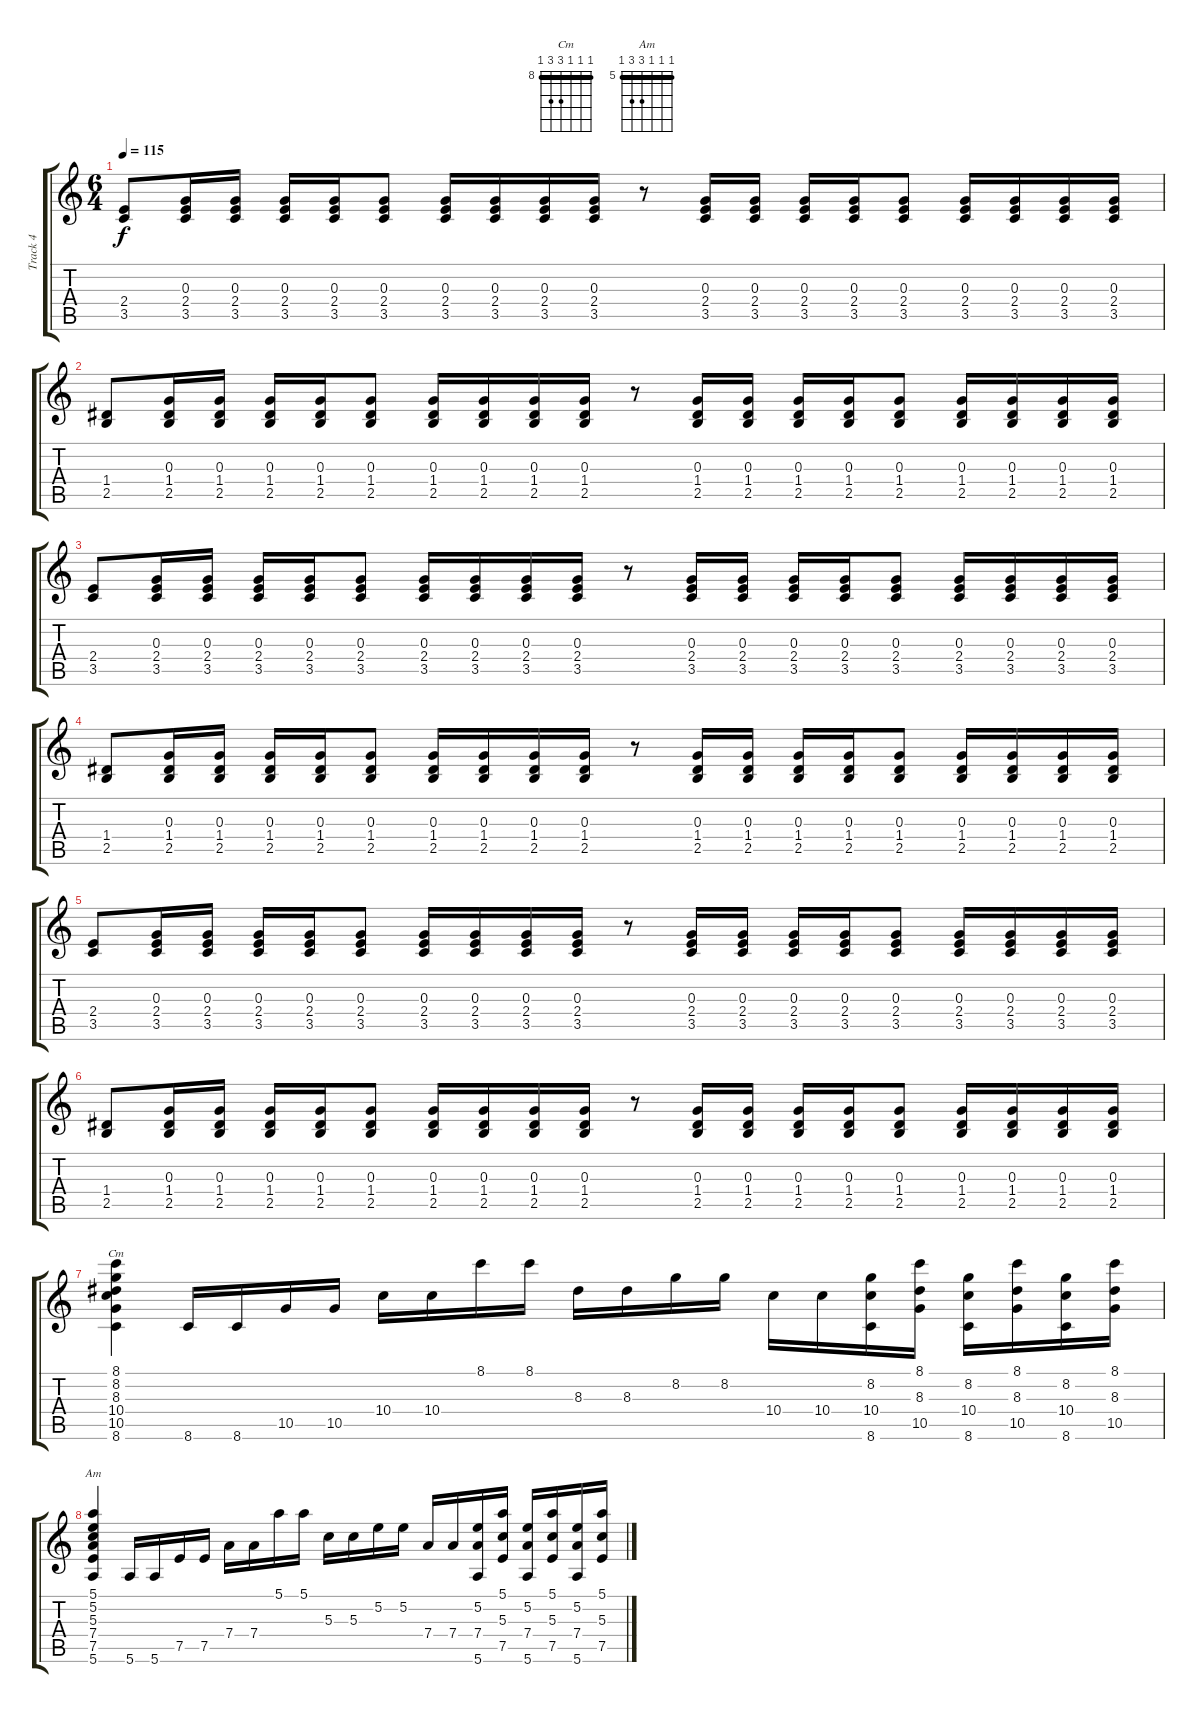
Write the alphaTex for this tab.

\track ("Track 4" "Track 4") {instrument acousticguitarsteel}
\staff {score tabs}
\tuning (E4 B3 G3 D3 A2 E2) {hide}
\chord ("Cm" 8 8 8 10 10 8) {firstfret 8 barre 8}
\chord ("Am" 5 5 5 7 7 5) {firstfret 5 barre 5}
\ts (6 4)
\tempo 115
\clef g2
\ks c
(2.4 3.5).8{dy f} (0.3 2.4 3.5).16 (0.3 2.4 3.5).16 (0.3 2.4 3.5).16 (0.3 2.4 3.5).16 (0.3 2.4 3.5).8 (0.3 2.4 3.5).16 (0.3 2.4 3.5).16 (0.3 2.4 3.5).16 (0.3 2.4 3.5).16 r.8 (0.3 2.4 3.5).16 (0.3 2.4 3.5).16 (0.3 2.4 3.5).16 (0.3 2.4 3.5).16 (0.3 2.4 3.5).8 (0.3 2.4 3.5).16 (0.3 2.4 3.5).16 (0.3 2.4 3.5).16 (0.3 2.4 3.5).16 |
(1.4 2.5).8 (0.3 1.4 2.5).16 (0.3 1.4 2.5).16 (0.3 1.4 2.5).16 (0.3 1.4 2.5).16 (0.3 1.4 2.5).8 (0.3 1.4 2.5).16 (0.3 1.4 2.5).16 (0.3 1.4 2.5).16 (0.3 1.4 2.5).16 r.8 (0.3 1.4 2.5).16 (0.3 1.4 2.5).16 (0.3 1.4 2.5).16 (0.3 1.4 2.5).16 (0.3 1.4 2.5).8 (0.3 1.4 2.5).16 (0.3 1.4 2.5).16 (0.3 1.4 2.5).16 (0.3 1.4 2.5).16 |
(2.4 3.5).8 (0.3 2.4 3.5).16 (0.3 2.4 3.5).16 (0.3 2.4 3.5).16 (0.3 2.4 3.5).16 (0.3 2.4 3.5).8 (0.3 2.4 3.5).16 (0.3 2.4 3.5).16 (0.3 2.4 3.5).16 (0.3 2.4 3.5).16 r.8 (0.3 2.4 3.5).16 (0.3 2.4 3.5).16 (0.3 2.4 3.5).16 (0.3 2.4 3.5).16 (0.3 2.4 3.5).8 (0.3 2.4 3.5).16 (0.3 2.4 3.5).16 (0.3 2.4 3.5).16 (0.3 2.4 3.5).16 |
(1.4 2.5).8 (0.3 1.4 2.5).16 (0.3 1.4 2.5).16 (0.3 1.4 2.5).16 (0.3 1.4 2.5).16 (0.3 1.4 2.5).8 (0.3 1.4 2.5).16 (0.3 1.4 2.5).16 (0.3 1.4 2.5).16 (0.3 1.4 2.5).16 r.8 (0.3 1.4 2.5).16 (0.3 1.4 2.5).16 (0.3 1.4 2.5).16 (0.3 1.4 2.5).16 (0.3 1.4 2.5).8 (0.3 1.4 2.5).16 (0.3 1.4 2.5).16 (0.3 1.4 2.5).16 (0.3 1.4 2.5).16 |
(2.4 3.5).8 (0.3 2.4 3.5).16 (0.3 2.4 3.5).16 (0.3 2.4 3.5).16 (0.3 2.4 3.5).16 (0.3 2.4 3.5).8 (0.3 2.4 3.5).16 (0.3 2.4 3.5).16 (0.3 2.4 3.5).16 (0.3 2.4 3.5).16 r.8 (0.3 2.4 3.5).16 (0.3 2.4 3.5).16 (0.3 2.4 3.5).16 (0.3 2.4 3.5).16 (0.3 2.4 3.5).8 (0.3 2.4 3.5).16 (0.3 2.4 3.5).16 (0.3 2.4 3.5).16 (0.3 2.4 3.5).16 |
(1.4 2.5).8 (0.3 1.4 2.5).16 (0.3 1.4 2.5).16 (0.3 1.4 2.5).16 (0.3 1.4 2.5).16 (0.3 1.4 2.5).8 (0.3 1.4 2.5).16 (0.3 1.4 2.5).16 (0.3 1.4 2.5).16 (0.3 1.4 2.5).16 r.8 (0.3 1.4 2.5).16 (0.3 1.4 2.5).16 (0.3 1.4 2.5).16 (0.3 1.4 2.5).16 (0.3 1.4 2.5).8 (0.3 1.4 2.5).16 (0.3 1.4 2.5).16 (0.3 1.4 2.5).16 (0.3 1.4 2.5).16 |
(8.1 8.2 8.3 10.4 10.5 8.6).4{ch "Cm" volume 11 balance 0 instrument distortionguitar} 8.6.16 8.6.16 10.5.16 10.5.16 10.4.16 10.4.16 8.1.16 8.1.16 8.3.16 8.3.16 8.2.16 8.2.16 10.4.16 10.4.16 (8.2 10.4 8.6).16 (8.1 8.3 10.5).16 (8.2 10.4 8.6).16 (8.1 8.3 10.5).16 (8.2 10.4 8.6).16 (8.1 8.3 10.5).16 |
(5.1 5.2 5.3 7.4 7.5 5.6).4{ch "Am"} 5.6.16 5.6.16 7.5.16 7.5.16 7.4.16 7.4.16 5.1.16 5.1.16 5.3.16 5.3.16 5.2.16 5.2.16 7.4.16 7.4.16 (5.2 7.4 5.6).16 (5.1 5.3 7.5).16 (5.2 7.4 5.6).16 (5.1 5.3 7.5).16 (5.2 7.4 5.6).16 (5.1 5.3 7.5).16
